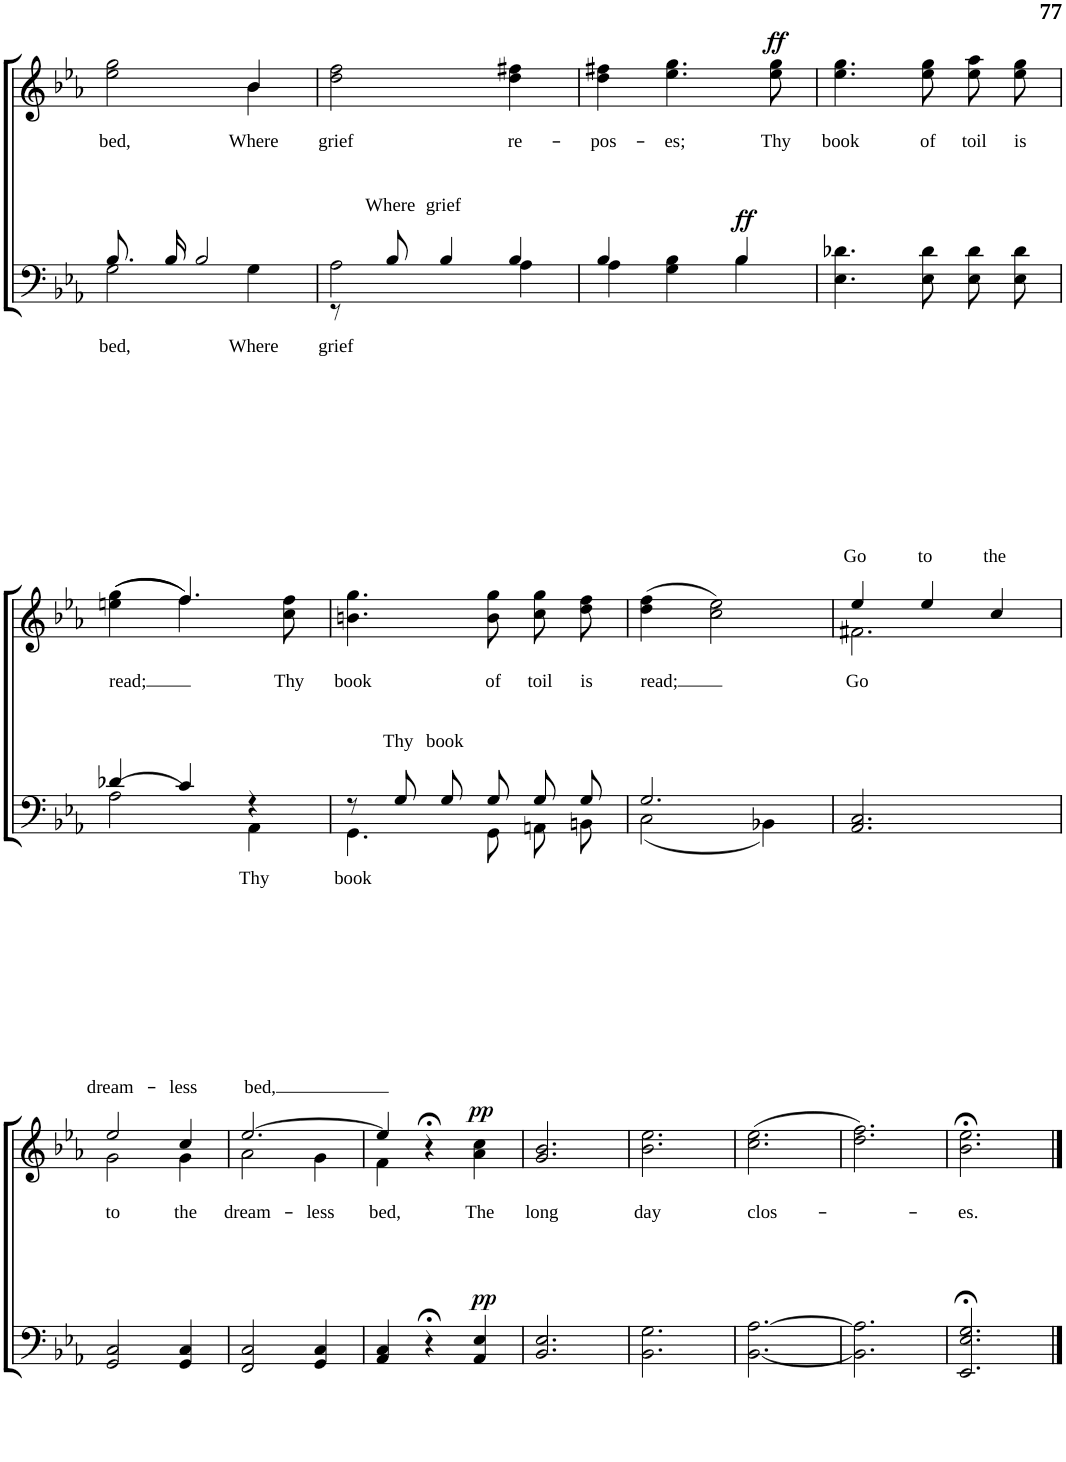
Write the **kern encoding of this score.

**kern	**text	**dynam	**kern	**text	**dynam
*part2	*part2	*part2	*part1	*part1	*part1
*staff2	*staff2	*staff2	*staff1	*staff1	*staff1
*I"Piano	*	*	*I"Piano	*	*
*I'Pno	*	*	*I'Pno	*	*
!!LO:PB:g=z
*clefF4	*	*	*clefG2	*	*
*k[b-e-a-]	*	*	*k[b-e-a-]	*	*
*M3/4	*	*	*M3/4	*	*
=52	=52	=52	=52	=52	=52
!	!LO:LY:b	!	!	!LO:LY:b	!
*^	*	*	*^	*	*
2G\	8.B-/L	bed,	.	2ee-\ 2gg\	2ryy	bed,	.
.	16B-/Jk	.	.	.	.	.	.
.	2B-/	.	.	.	.	.	.
!	!	!LO:LY:b	!	!	!	!LO:LY:b	!
4G\	.	Where	.	4b-/	4b-\	Where	.
=53	=53	=53	=53	=53	=53	=53	=53
!	!	!LO:LY:b	!	!	!	!LO:LY:b	!
*	*	*	*	*v	*v	*	*
2A-\	8r	grief	.	2dd\ 2ff\	grief	.
!	!	!LO:LY:a	!	!	!	!
.	8B-/	Where	.	.	.	.
!	!	!LO:LY:a	!	!	!	!
.	4B-/	grief	.	.	.	.
!	!	!	!	!	!LO:LY:b	!
4A-\	4B-/	.	.	4dd\ 4ff#X\	re-	.
=54	=54	=54	=54	=54	=54	=54
!	!	!	!	!	!LO:LY:b	!
4B-/	4A-\	.	.	4dd\ 4ff#X\	-pos-	.
!	!	!	!	!	!LO:LY:b	!
4G\ 4B-\	4ryy	.	.	4.ee-\ 4.gg\	-es;	.
!	!	!	!LO:DY:a	!	!	!
4B-/	4B-\	.	ff	.	.	.
!	!	!	!	!	!LO:LY:b	!LO:DY:a
.	.	.	.	8ee-\ 8gg\	Thy	ff
*v	*v	*	*	*	*	*
=55	=55	=55	=55	=55	=55
!	!	!	!	!LO:LY:b	!
4.E-\ 4.d-X\	.	.	4.ee-\ 4.gg\	book	.
!	!	!	!	!LO:LY:b	!
8E-\ 8d-\	.	.	8ee-\ 8gg\	of	.
!	!	!	!	!LO:LY:b	!
8E-\ 8d-\L	.	.	8ee-\ 8aa-\L	toil	.
!	!	!	!	!LO:LY:b	!
8E-\ 8d-\J	.	.	8ee-\ 8gg\J	is	.
!!LO:LB:g=z
=56	=56	=56	=56	=56	=56
*^	*	*	*	*	*
!	!	!	!	!	!LO:LY:b	!
*	*	*	*	*^	*	*
(4d-X/	2A-\	.	.	((>4een\ 4gg\	4ryy	read;	.
4c/)	.	.	.	4.ff\))	4.ff/	.	.
!	!	!LO:LY:b	!	!	!	!	!
4r	4AA-\	Thy	.	.	.	.	.
!	!	!	!	!	!	!LO:LY:b	!
.	.	.	.	8cc\ 8ff\	8ryy	Thy	.
=57	=57	=57	=57	=57	=57	=57	=57
!	!	!LO:LY:b	!	!	!	!LO:LY:b	!
*	*	*	*	*v	*v	*	*
8r	4.GG\	book	.	4.bn\ 4.gg\	book	.
!	!	!LO:LY:a	!	!	!	!
8G/	.	Thy	.	.	.	.
!	!	!LO:LY:a	!	!	!	!
8G/L	.	book	.	.	.	.
!	!	!	!	!	!LO:LY:b	!
8G/J	8GG\	.	.	8b\ 8gg\	of	.
!	!	!	!	!	!LO:LY:b	!
8G/L	8AAn\L	.	.	8cc\ 8gg\L	toil	.
!	!	!	!	!	!LO:LY:b	!
8G/J	8BBn\J	.	.	8dd\ 8ff\J	is	.
=58	=58	=58	=58	=58	=58	=58
!	!	!	!	!	!LO:LY:b	!
2.G/	(2C\	.	.	(4dd\ 4ff\	read;	.
.	.	.	.	2cc\ 2ee-\)	.	.
.	4BB-X\)	.	.	.	.	.
=59	=59	=59	=59	=59	=59	=59
!	!	!	!	!	!LO:LY:b	!
*	*	*	*	*^	*	*
!	!	!	!	!	!	!LO:LY:a	!
*v	*v	*	*	*	*	*	*
2.AA-/ 2.C/	.	.	2.f#X\	4ee-/	Go	.
!	!	!	!	!	!LO:LY:a	!
.	.	.	.	4ee-/	to	.
!	!	!	!	!	!LO:LY:a	!
.	.	.	.	4cc/	the	.
!!LO:LB:g=z	!!
=60	=60	=60	=60	=60	=60	=60
!	!	!	!	!	!LO:LY:b	!
!	!	!	!	!	!LO:LY:a	!
2GG/ 2C/	.	.	2ee-/	2g\	dream-	.
!	!	!	!	!	!LO:LY:b	!
!	!	!	!	!	!LO:LY:a	!
4GG/ 4C/	.	.	4cc/	4g\	-less	.
=61	=61	=61	=61	=61	=61	=61
!	!	!	!	!	!LO:LY:b	!
!	!	!	!	!	!LO:LY:a	!
2FF/ 2C/	.	.	2a-\	[2.ee-/	bed,	.
!	!	!	!	!	!LO:LY:b	!
4GG/ 4C/	.	.	4g\	.	-less	.
=62	=62	=62	=62	=62	=62	=62
!	!	!	!	!	!LO:LY:b	!
4AA-/ 4C/	.	.	4ee-/]	4f\	bed,	.
4r;<	.	.	4r;<	2ryy	.	.
!	!	!LO:DY:a	!	!	!LO:LY:b	!LO:DY:a
4AA-/ 4E-/	.	pp	4a-\ 4cc\	.	The	pp
*	*	*	*v	*v	*	*
=63	=63	=63	=63	=63	=63
!	!	!	!	!LO:LY:b	!
2.BB-/ 2.E-/	.	.	2.g/ 2.b-/	long	.
=64	=64	=64	=64	=64	=64
!	!	!	!	!LO:LY:b	!
2.BB-\ 2.G\	.	.	2.b-\ 2.ee-\	day	.
=65	=65	=65	=65	=65	=65
!	!	!	!	!LO:LY:b	!
[2.BB-\ [2.A-\	.	.	(2.cc\ 2.ee-\	clos-	.
=66	=66	=66	=66	=66	=66
2.BB-\] 2.A-\]	.	.	2.dd\ 2.ff\)	.	.
=67	=67	=67	=67	=67	=67
!	!	!	!	!LO:LY:b	!
2.EE-/;< 2.E-/;< 2.G/;<	.	.	2.b-\;< 2.ee-\;<	-es.	.
==	==	==	==	==	==
*-	*-	*-	*-	*-	*-
